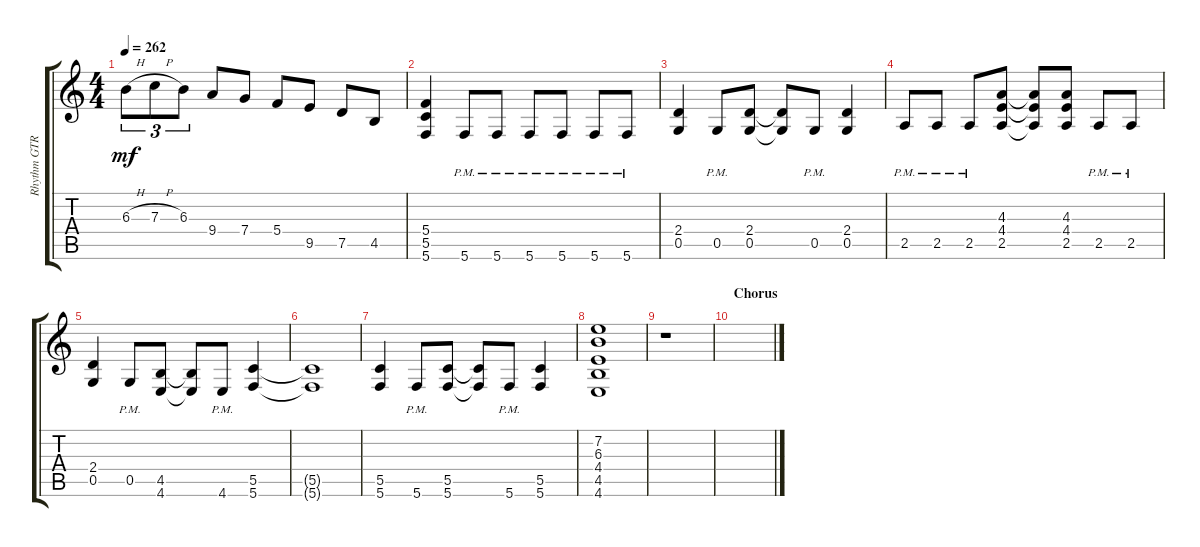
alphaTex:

\track ("Rhythm GTR 2" "Rhythm GTR") {instrument distortionguitar}
\staff {score tabs}
\tuning (D4 A3 F3 C3 G2 C2) {hide}
\ts (4 4)
\tempo 262
\clef g2
\ks aminor
6.3{h}.8{tu (3 2) dy mf} 7.3{h}.8{tu (3 2)} 6.3.8{tu (3 2)} 9.4.8 7.4.8 5.4.8 9.5.8 7.5.8 4.5.8 |
(5.4 5.5 5.6).4 5.6{pm}.8 5.6{pm}.8 5.6{pm}.8 5.6{pm}.8 5.6{pm}.8 5.6{pm}.8 |
(2.4 0.5).4 0.5{pm}.8 (2.4 0.5).8 (2.4{t} 0.5{t}).8 0.5{pm}.8 (2.4 0.5).4 |
2.5{pm}.8 2.5{pm}.8 2.5{pm}.8 (4.3 4.4 2.5).8 (4.3{t} 4.4{t} 2.5{t}).8 (4.3 4.4 2.5).8 2.5{pm}.8 2.5{pm}.8 |
(2.4 0.5).4 0.5{pm}.8 (4.5 4.6).8 (4.5{t} 4.6{t}).8 4.6{pm}.8 (5.5 5.6).4 |
(5.5{t} 5.6{t}).1 |
(5.5 5.6).4 5.6{pm}.8 (5.5 5.6).8 (5.5{t} 5.6{t}).8 5.6{pm}.8 (5.5 5.6).4 |
(7.2 6.3 4.4 4.5 4.6).1 |
r.1 |
\section ("" "Chorus")
